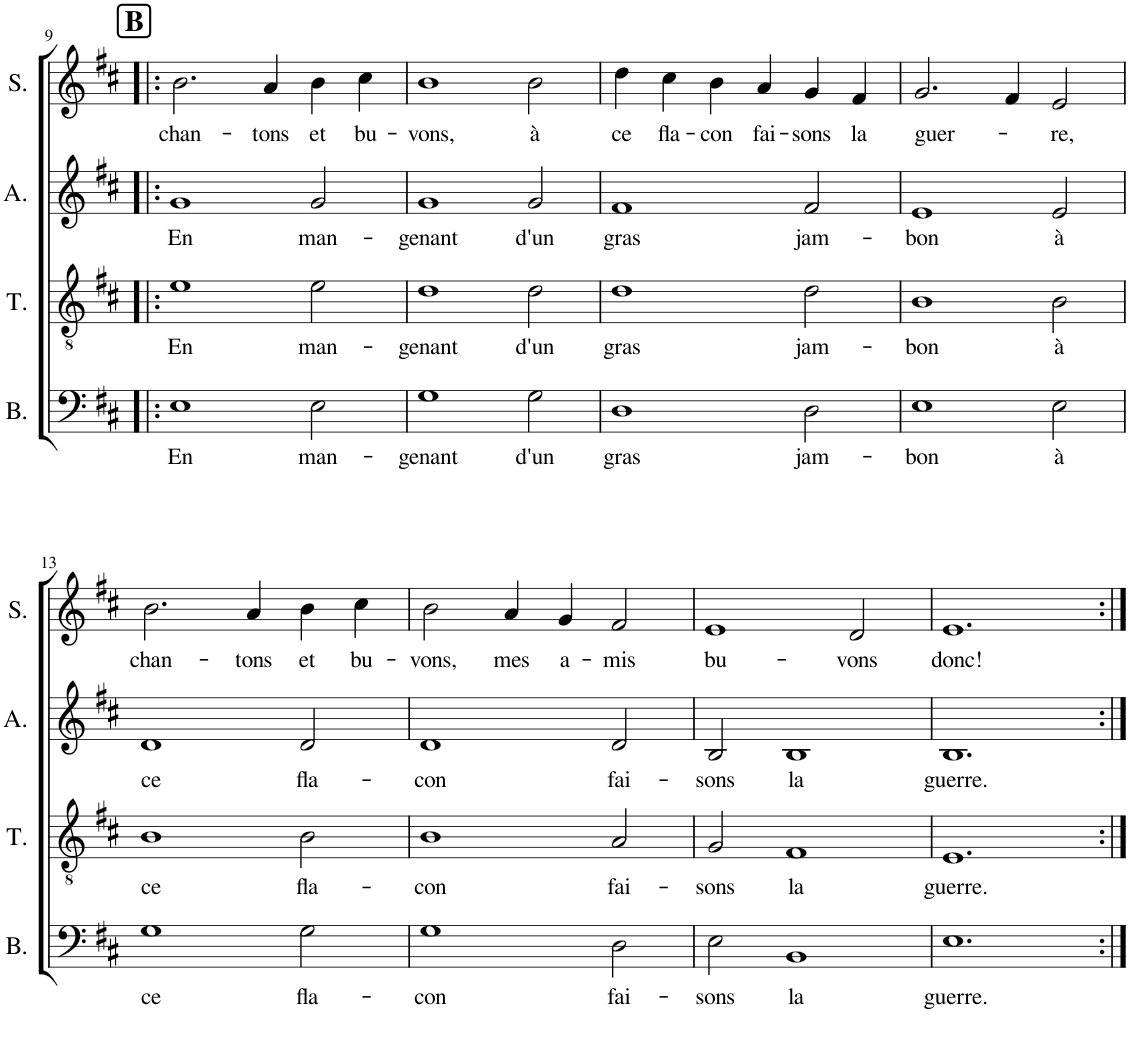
**kern	**text	**kern	**text	**kern	**text	**kern	**text
*part4	*part4	*part3	*part3	*part2	*part2	*part1	*part1
*staff4	*staff4	*staff3	*staff3	*staff2	*staff2	*staff1	*staff1
*I"Bass	*	*I"Tenor	*	*I"Alto	*	*I"Soprano	*
*I'B.	*	*I'T.	*	*I'A.	*	*I'S.	*
!!LO:PB:g=z
*clefF4	*	*clefGv2	*	*clefG2	*	*clefG2	*
*k[f#c#]	*	*k[f#c#]	*	*k[f#c#]	*	*k[f#c#]	*
*M3/2	*	*M3/2	*	*M3/2	*	*M3/2	*
!!LO:REH:place=s1:a:B:cj:fs=14:t=B
=9!|:	=9!|:	=9!|:	=9!|:	=9!|:	=9!|:	=9!|:	=9!|:
!	!LO:LY:b	!	!LO:LY:b	!	!LO:LY:b	!	!LO:LY:b
1E	En	1e	En	1g	En	2.b\	chan-
!	!	!	!	!	!	!	!LO:LY:b
.	.	.	.	.	.	4a/	-tons
!	!LO:LY:b	!	!LO:LY:b	!	!LO:LY:b	!	!LO:LY:b
2E\	man-	2e\	man-	2g/	man-	4b\	et
!	!	!	!	!	!	!	!LO:LY:b
.	.	.	.	.	.	4cc#\	bu-
=10	=10	=10	=10	=10	=10	=10	=10
!	!LO:LY:b	!	!LO:LY:b	!	!LO:LY:b	!	!LO:LY:b
1G	-genant	1d	-genant	1g	-genant	1b	-vons,
!	!LO:LY:b	!	!LO:LY:b	!	!LO:LY:b	!	!LO:LY:b
2G\	d'un	2d\	d'un	2g/	d'un	2b\	à
=11	=11	=11	=11	=11	=11	=11	=11
!	!LO:LY:b	!	!LO:LY:b	!	!LO:LY:b	!	!LO:LY:b
1D	gras	1d	gras	1f#	gras	4dd\	ce
!	!	!	!	!	!	!	!LO:LY:b
.	.	.	.	.	.	4cc#\	fla-
!	!	!	!	!	!	!	!LO:LY:b
.	.	.	.	.	.	4b\	-con
!	!	!	!	!	!	!	!LO:LY:b
.	.	.	.	.	.	4a/	fai-
!	!LO:LY:b	!	!LO:LY:b	!	!LO:LY:b	!	!LO:LY:b
2D\	jam-	2d\	jam-	2f#/	jam-	4g/	-sons
!	!	!	!	!	!	!	!LO:LY:b
.	.	.	.	.	.	4f#/	la
=12	=12	=12	=12	=12	=12	=12	=12
!	!LO:LY:b	!	!LO:LY:b	!	!LO:LY:b	!	!LO:LY:b
1E	-bon	1B	-bon	1e	-bon	2.g/	guer-
.	.	.	.	.	.	4f#/	.
!	!LO:LY:b	!	!LO:LY:b	!	!LO:LY:b	!	!LO:LY:b
2E\	à	2B\	à	2e/	à	2e/	-re,
!!LO:LB:g=z
=13	=13	=13	=13	=13	=13	=13	=13
!	!LO:LY:b	!	!LO:LY:b	!	!LO:LY:b	!	!LO:LY:b
1G	ce	1B	ce	1d	ce	2.b\	chan-
!	!	!	!	!	!	!	!LO:LY:b
.	.	.	.	.	.	4a/	-tons
!	!LO:LY:b	!	!LO:LY:b	!	!LO:LY:b	!	!LO:LY:b
2G\	fla-	2B\	fla-	2d/	fla-	4b\	et
!	!	!	!	!	!	!	!LO:LY:b
.	.	.	.	.	.	4cc#\	bu-
=14	=14	=14	=14	=14	=14	=14	=14
!	!LO:LY:b	!	!LO:LY:b	!	!LO:LY:b	!	!LO:LY:b
1G	-con	1B	-con	1d	-con	2b\	-vons,
!	!	!	!	!	!	!	!LO:LY:b
.	.	.	.	.	.	4a/	mes
!	!	!	!	!	!	!	!LO:LY:b
.	.	.	.	.	.	4g/	a-
!	!LO:LY:b	!	!LO:LY:b	!	!LO:LY:b	!	!LO:LY:b
2D\	fai-	2A/	fai-	2d/	fai-	2f#/	-mis
=15	=15	=15	=15	=15	=15	=15	=15
!	!LO:LY:b	!	!LO:LY:b	!	!LO:LY:b	!	!LO:LY:b
2E\	-sons	2G/	-sons	2B/	-sons	1e	bu-
!	!LO:LY:b	!	!LO:LY:b	!	!LO:LY:b	!	!
1BB	la	1F#	la	1B	la	.	.
!	!	!	!	!	!	!	!LO:LY:b
.	.	.	.	.	.	2d/	-vons
=16	=16	=16	=16	=16	=16	=16	=16
!	!LO:LY:b	!	!LO:LY:b	!	!LO:LY:b	!	!LO:LY:b
1.E	guerre.	1.E	guerre.	1.B	guerre.	1.e	donc!
=:|!	=:|!	=:|!	=:|!	=:|!	=:|!	=:|!	=:|!
*-	*-	*-	*-	*-	*-	*-	*-
